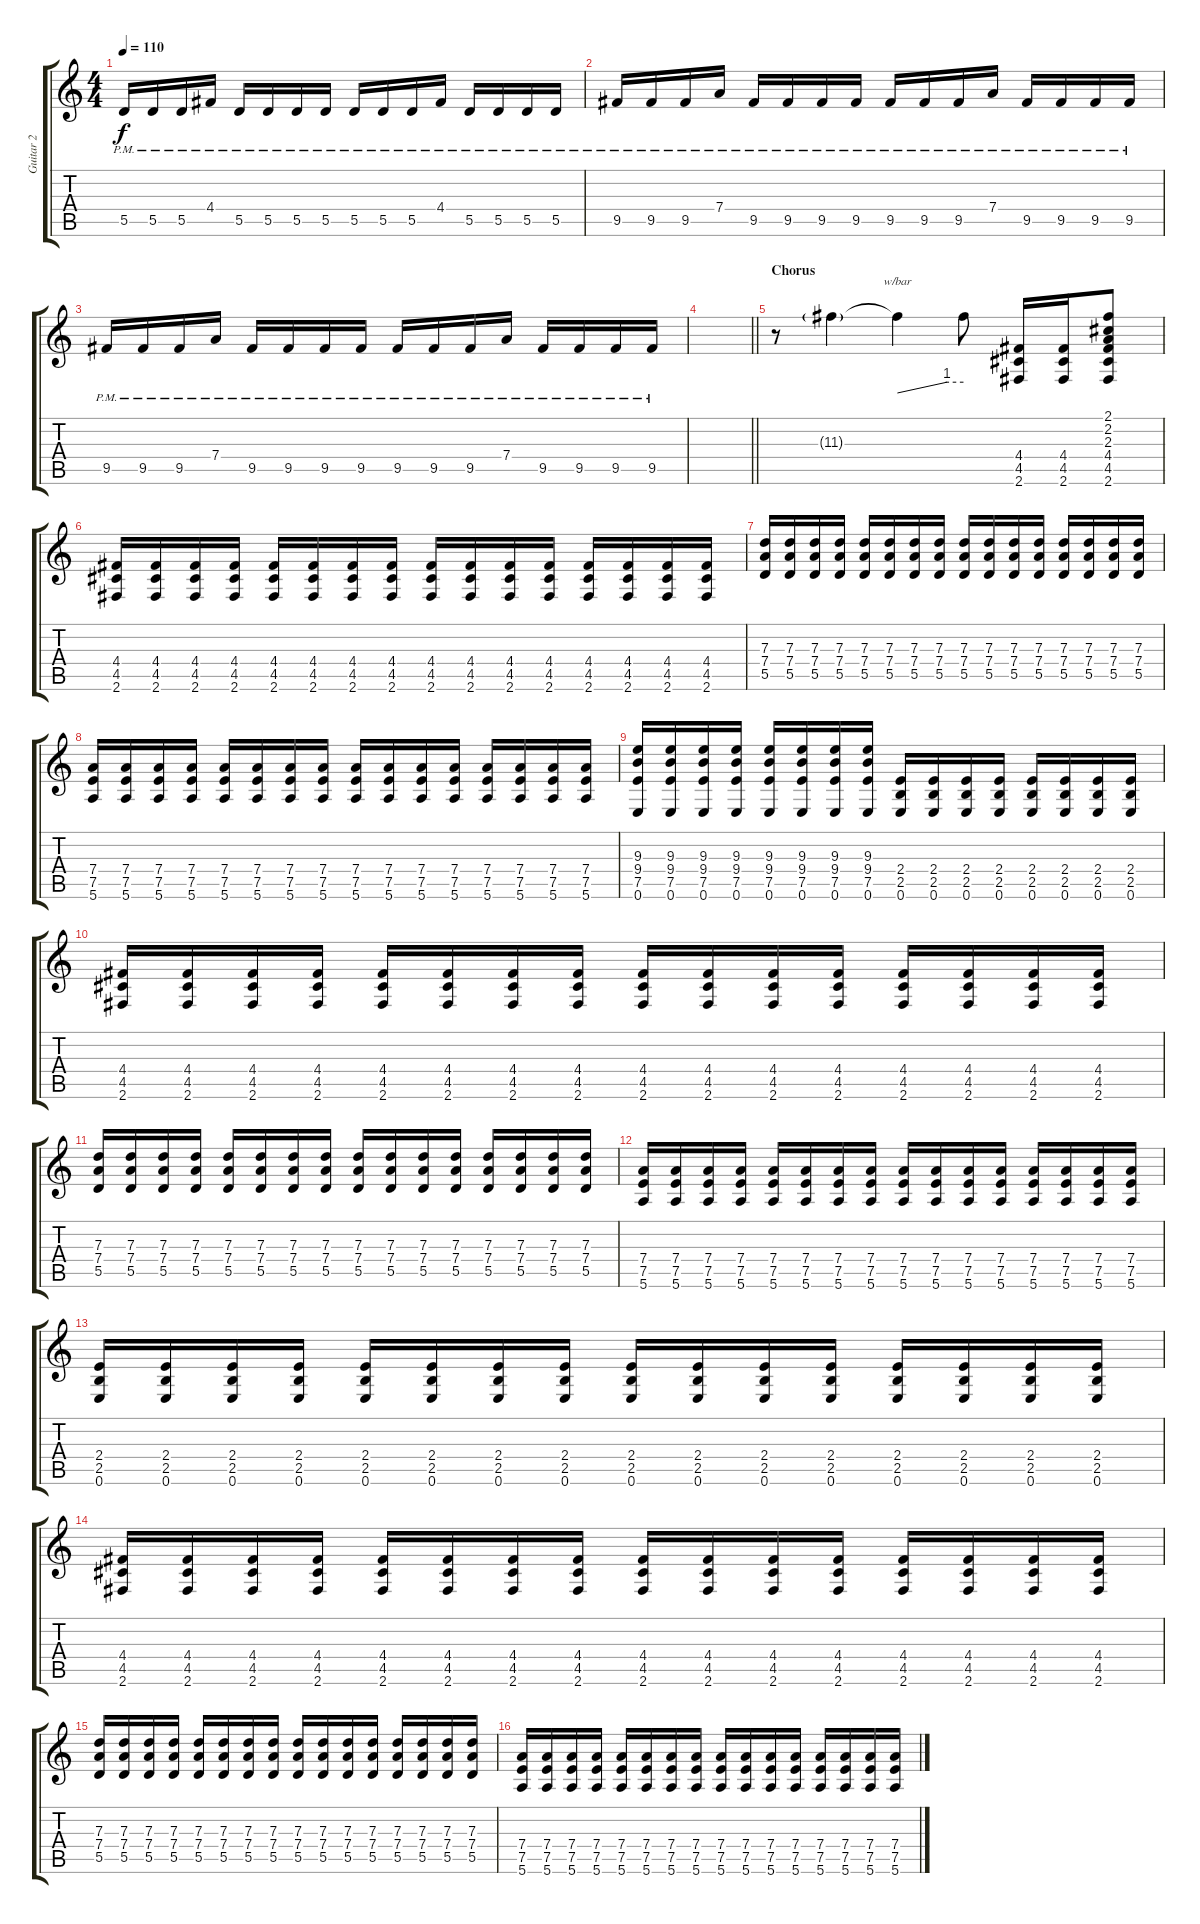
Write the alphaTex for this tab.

\track ("Guitar 2" "Guitar 2") {instrument overdrivenguitar}
\staff {score tabs}
\tuning (E4 B3 G3 D3 A2 E2) {hide}
\ts (4 4)
\tempo 110
\clef g2
\ks c
5.5{pm}.16{dy f} 5.5{pm}.16 5.5{pm}.16 4.4{pm}.16 5.5{pm}.16 5.5{pm}.16 5.5{pm}.16 5.5{pm}.16 5.5{pm}.16 5.5{pm}.16 5.5{pm}.16 4.4{pm}.16 5.5{pm}.16 5.5{pm}.16 5.5{pm}.16 5.5{pm}.16 |
9.5{pm}.16 9.5{pm}.16 9.5{pm}.16 7.4{pm}.16 9.5{pm}.16 9.5{pm}.16 9.5{pm}.16 9.5{pm}.16 9.5{pm}.16 9.5{pm}.16 9.5{pm}.16 7.4{pm}.16 9.5{pm}.16 9.5{pm}.16 9.5{pm}.16 9.5{pm}.16 |
9.5{pm}.16 9.5{pm}.16 9.5{pm}.16 7.4{pm}.16 9.5{pm}.16 9.5{pm}.16 9.5{pm}.16 9.5{pm}.16 9.5{pm}.16 9.5{pm}.16 9.5{pm}.16 7.4{pm}.16 9.5{pm}.16 9.5{pm}.16 9.5{pm}.16 9.5{pm}.16 |
\barLineRight lightlight
|
\section ("" "Chorus")
r.8 11.3{g}.4 11.3{t}.4{tbe (custom default 0 0 45 4 60 4)} 11.3{t}.8 (4.4 4.5 2.6).16 (4.4 4.5 2.6).16 (2.1 2.2 2.3 4.4 4.5 2.6).8 |
(4.4 4.5 2.6).16 (4.4 4.5 2.6).16 (4.4 4.5 2.6).16 (4.4 4.5 2.6).16 (4.4 4.5 2.6).16 (4.4 4.5 2.6).16 (4.4 4.5 2.6).16 (4.4 4.5 2.6).16 (4.4 4.5 2.6).16 (4.4 4.5 2.6).16 (4.4 4.5 2.6).16 (4.4 4.5 2.6).16 (4.4 4.5 2.6).16 (4.4 4.5 2.6).16 (4.4 4.5 2.6).16 (4.4 4.5 2.6).16 |
(7.3 7.4 5.5).16 (7.3 7.4 5.5).16 (7.3 7.4 5.5).16 (7.3 7.4 5.5).16 (7.3 7.4 5.5).16 (7.3 7.4 5.5).16 (7.3 7.4 5.5).16 (7.3 7.4 5.5).16 (7.3 7.4 5.5).16 (7.3 7.4 5.5).16 (7.3 7.4 5.5).16 (7.3 7.4 5.5).16 (7.3 7.4 5.5).16 (7.3 7.4 5.5).16 (7.3 7.4 5.5).16 (7.3 7.4 5.5).16 |
(7.4 7.5 5.6).16 (7.4 7.5 5.6).16 (7.4 7.5 5.6).16 (7.4 7.5 5.6).16 (7.4 7.5 5.6).16 (7.4 7.5 5.6).16 (7.4 7.5 5.6).16 (7.4 7.5 5.6).16 (7.4 7.5 5.6).16 (7.4 7.5 5.6).16 (7.4 7.5 5.6).16 (7.4 7.5 5.6).16 (7.4 7.5 5.6).16 (7.4 7.5 5.6).16 (7.4 7.5 5.6).16 (7.4 7.5 5.6).16 |
(9.3 9.4 7.5 0.6).16 (9.3 9.4 7.5 0.6).16 (9.3 9.4 7.5 0.6).16 (9.3 9.4 7.5 0.6).16 (9.3 9.4 7.5 0.6).16 (9.3 9.4 7.5 0.6).16 (9.3 9.4 7.5 0.6).16 (9.3 9.4 7.5 0.6).16 (2.4 2.5 0.6).16 (2.4 2.5 0.6).16 (2.4 2.5 0.6).16 (2.4 2.5 0.6).16 (2.4 2.5 0.6).16 (2.4 2.5 0.6).16 (2.4 2.5 0.6).16 (2.4 2.5 0.6).16 |
(4.4 4.5 2.6).16 (4.4 4.5 2.6).16 (4.4 4.5 2.6).16 (4.4 4.5 2.6).16 (4.4 4.5 2.6).16 (4.4 4.5 2.6).16 (4.4 4.5 2.6).16 (4.4 4.5 2.6).16 (4.4 4.5 2.6).16 (4.4 4.5 2.6).16 (4.4 4.5 2.6).16 (4.4 4.5 2.6).16 (4.4 4.5 2.6).16 (4.4 4.5 2.6).16 (4.4 4.5 2.6).16 (4.4 4.5 2.6).16 |
(7.3 7.4 5.5).16 (7.3 7.4 5.5).16 (7.3 7.4 5.5).16 (7.3 7.4 5.5).16 (7.3 7.4 5.5).16 (7.3 7.4 5.5).16 (7.3 7.4 5.5).16 (7.3 7.4 5.5).16 (7.3 7.4 5.5).16 (7.3 7.4 5.5).16 (7.3 7.4 5.5).16 (7.3 7.4 5.5).16 (7.3 7.4 5.5).16 (7.3 7.4 5.5).16 (7.3 7.4 5.5).16 (7.3 7.4 5.5).16 |
(7.4 7.5 5.6).16 (7.4 7.5 5.6).16 (7.4 7.5 5.6).16 (7.4 7.5 5.6).16 (7.4 7.5 5.6).16 (7.4 7.5 5.6).16 (7.4 7.5 5.6).16 (7.4 7.5 5.6).16 (7.4 7.5 5.6).16 (7.4 7.5 5.6).16 (7.4 7.5 5.6).16 (7.4 7.5 5.6).16 (7.4 7.5 5.6).16 (7.4 7.5 5.6).16 (7.4 7.5 5.6).16 (7.4 7.5 5.6).16 |
(2.4 2.5 0.6).16 (2.4 2.5 0.6).16 (2.4 2.5 0.6).16 (2.4 2.5 0.6).16 (2.4 2.5 0.6).16 (2.4 2.5 0.6).16 (2.4 2.5 0.6).16 (2.4 2.5 0.6).16 (2.4 2.5 0.6).16 (2.4 2.5 0.6).16 (2.4 2.5 0.6).16 (2.4 2.5 0.6).16 (2.4 2.5 0.6).16 (2.4 2.5 0.6).16 (2.4 2.5 0.6).16 (2.4 2.5 0.6).16 |
(4.4 4.5 2.6).16 (4.4 4.5 2.6).16 (4.4 4.5 2.6).16 (4.4 4.5 2.6).16 (4.4 4.5 2.6).16 (4.4 4.5 2.6).16 (4.4 4.5 2.6).16 (4.4 4.5 2.6).16 (4.4 4.5 2.6).16 (4.4 4.5 2.6).16 (4.4 4.5 2.6).16 (4.4 4.5 2.6).16 (4.4 4.5 2.6).16 (4.4 4.5 2.6).16 (4.4 4.5 2.6).16 (4.4 4.5 2.6).16 |
(7.3 7.4 5.5).16 (7.3 7.4 5.5).16 (7.3 7.4 5.5).16 (7.3 7.4 5.5).16 (7.3 7.4 5.5).16 (7.3 7.4 5.5).16 (7.3 7.4 5.5).16 (7.3 7.4 5.5).16 (7.3 7.4 5.5).16 (7.3 7.4 5.5).16 (7.3 7.4 5.5).16 (7.3 7.4 5.5).16 (7.3 7.4 5.5).16 (7.3 7.4 5.5).16 (7.3 7.4 5.5).16 (7.3 7.4 5.5).16 |
(7.4 7.5 5.6).16 (7.4 7.5 5.6).16 (7.4 7.5 5.6).16 (7.4 7.5 5.6).16 (7.4 7.5 5.6).16 (7.4 7.5 5.6).16 (7.4 7.5 5.6).16 (7.4 7.5 5.6).16 (7.4 7.5 5.6).16 (7.4 7.5 5.6).16 (7.4 7.5 5.6).16 (7.4 7.5 5.6).16 (7.4 7.5 5.6).16 (7.4 7.5 5.6).16 (7.4 7.5 5.6).16 (7.4 7.5 5.6).16
